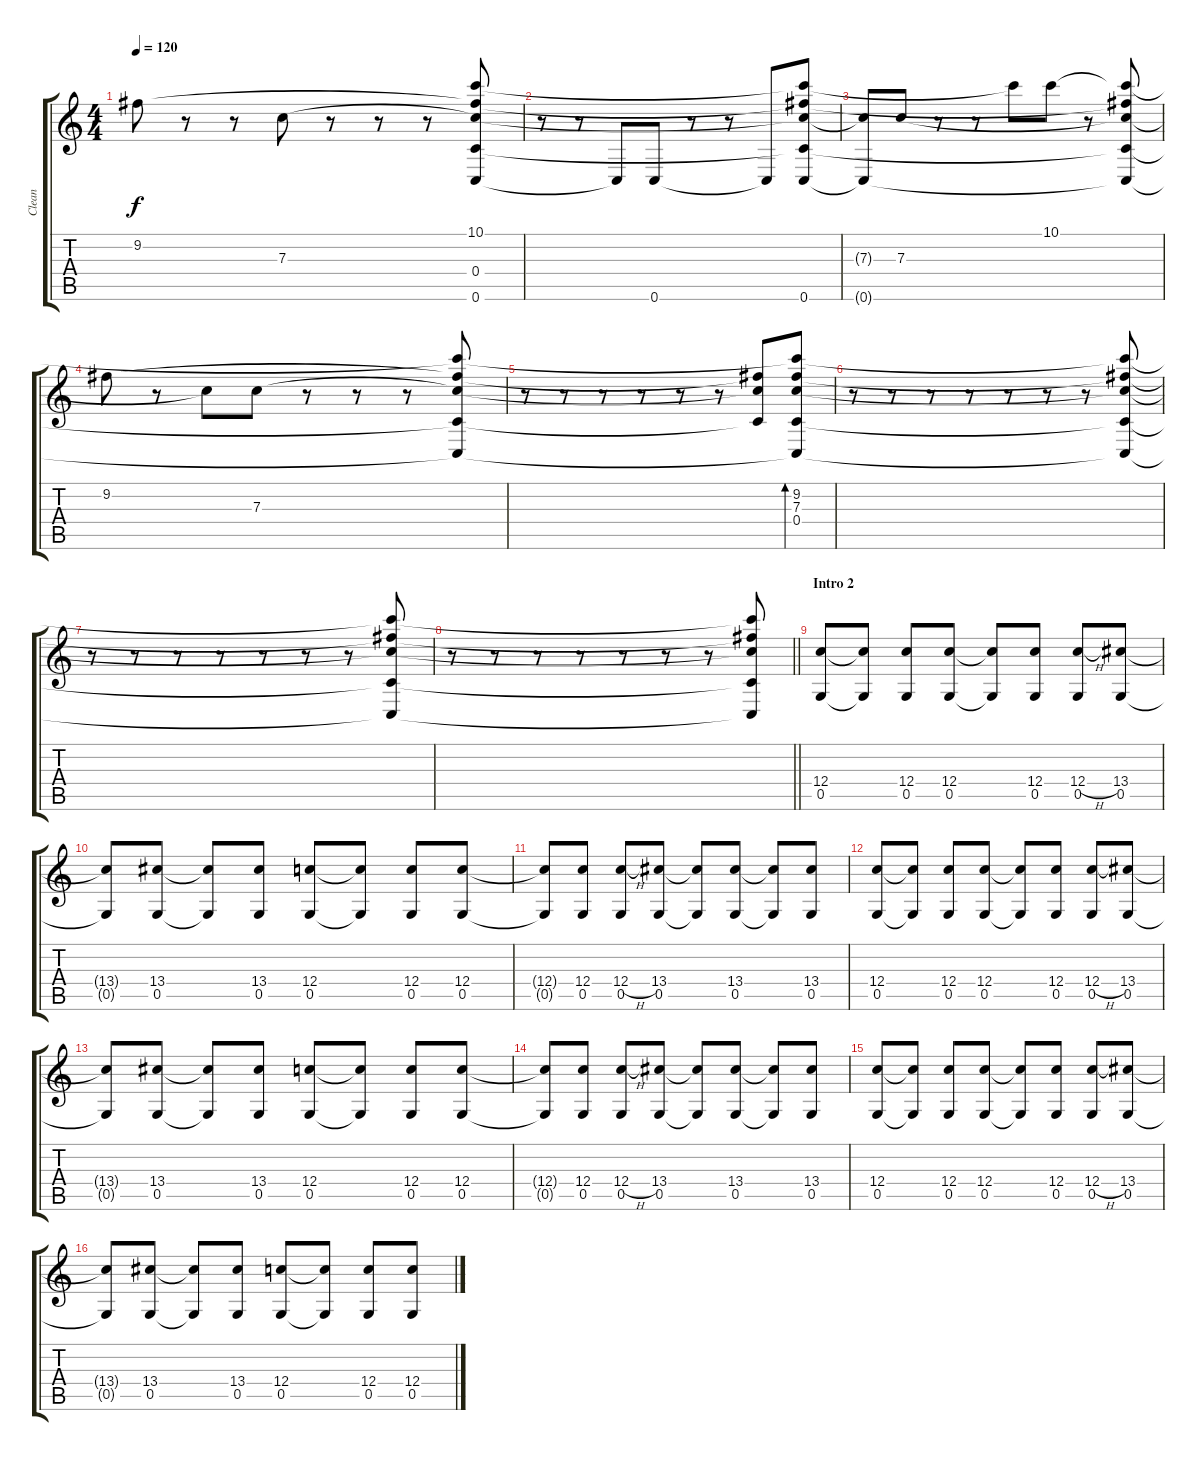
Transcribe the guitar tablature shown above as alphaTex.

\track ("Clean" "Clean") {instrument electricguitarclean}
\staff {score tabs}
\tuning (D4 A3 F3 C3 G2 C2) {hide}
\ts (4 4)
\tempo 120
\clef g2
\ks c
9.2.8{dy f} r.8 r.8 7.3.8 r.8 r.8 r.8 (10.1{t} 9.2{t} 7.3{t} 0.4{t} 0.6{t}).8 |
r.8 r.8 0.6{t}.8 0.6.8 r.8 r.8 0.6{t}.8 (10.1{t} 9.2{t} 7.3{t} 0.4{t} 0.6).8 |
(7.3{t} 0.6{t}).8 7.3.8 r.8 r.8 10.1{t}.8 10.1.8 r.8 (10.1{t} 9.2{t} 7.3{t} 0.4{t} 0.6{t}).8 |
9.2.8 r.8 7.3{t}.8 7.3.8 r.8 r.8 r.8 (10.1{t} 9.2{t} 7.3{t} 0.4{t} 0.6{t}).8 |
r.8 r.8 r.8 r.8 r.8 r.8 (9.2{t} 7.3{t} 0.4{t}).8 (10.1{t} 9.2 7.3 0.4 0.6{t}).8{bd 480} |
r.8 r.8 r.8 r.8 r.8 r.8 r.8 (10.1{t} 9.2{t} 7.3{t} 0.4{t} 0.6{t}).8 |
r.8 r.8 r.8 r.8 r.8 r.8 r.8 (10.1{t} 9.2{t} 7.3{t} 0.4{t} 0.6{t}).8 |
\barLineRight lightlight
r.8 r.8 r.8 r.8 r.8 r.8 r.8 (10.1{t} 9.2{t} 7.3{t} 0.4{t} 0.6{t}).8 |
\section ("" "Intro 2")
(12.4 0.5).8 (12.4{t} 0.5{t}).8 (12.4 0.5).8 (12.4 0.5).8 (12.4{t} 0.5{t}).8 (12.4 0.5).8 (12.4{h} 0.5).8 (13.4 0.5).8 |
(13.4{t} 0.5{t}).8 (13.4 0.5).8 (13.4{t} 0.5{t}).8 (13.4 0.5).8 (12.4 0.5).8 (12.4{t} 0.5{t}).8 (12.4 0.5).8 (12.4 0.5).8 |
(12.4{t} 0.5{t}).8 (12.4 0.5).8 (12.4{h} 0.5).8 (13.4 0.5).8 (13.4{t} 0.5{t}).8 (13.4 0.5).8 (13.4{t} 0.5{t}).8 (13.4 0.5).8 |
(12.4 0.5).8 (12.4{t} 0.5{t}).8 (12.4 0.5).8 (12.4 0.5).8 (12.4{t} 0.5{t}).8 (12.4 0.5).8 (12.4{h} 0.5).8 (13.4 0.5).8 |
(13.4{t} 0.5{t}).8 (13.4 0.5).8 (13.4{t} 0.5{t}).8 (13.4 0.5).8 (12.4 0.5).8 (12.4{t} 0.5{t}).8 (12.4 0.5).8 (12.4 0.5).8 |
(12.4{t} 0.5{t}).8 (12.4 0.5).8 (12.4{h} 0.5).8 (13.4 0.5).8 (13.4{t} 0.5{t}).8 (13.4 0.5).8 (13.4{t} 0.5{t}).8 (13.4 0.5).8 |
(12.4 0.5).8 (12.4{t} 0.5{t}).8 (12.4 0.5).8 (12.4 0.5).8 (12.4{t} 0.5{t}).8 (12.4 0.5).8 (12.4{h} 0.5).8 (13.4 0.5).8 |
(13.4{t} 0.5{t}).8 (13.4 0.5).8 (13.4{t} 0.5{t}).8 (13.4 0.5).8 (12.4 0.5).8 (12.4{t} 0.5{t}).8 (12.4 0.5).8 (12.4 0.5).8
